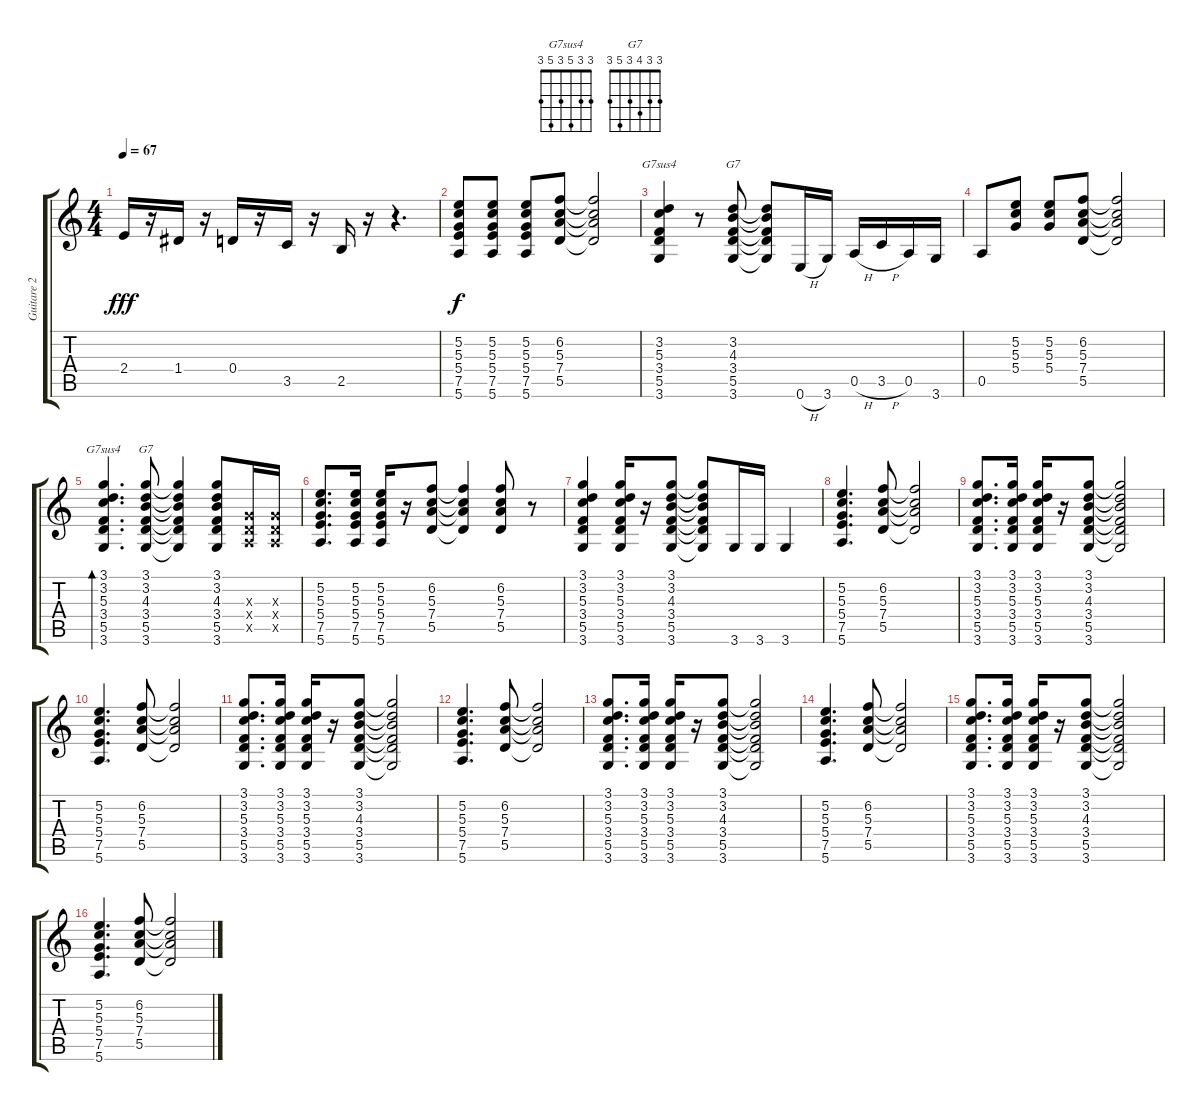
\track ("Guitare 2" "Guitare 2") {instrument acousticguitarsteel}
\staff {score tabs}
\tuning (E4 B3 G3 D3 A2 E2) {hide}
\chord ("G7sus4" x 3 5 3 5 3)
\chord ("G7" x 3 4 3 5 3)
\chord ("G7sus4" 3 3 5 3 5 3)
\chord ("G7" 3 3 4 3 5 3)
\ts (4 4)
\tempo 67
\clef g2
\ks c
2.4.16{dy fff} r.16 1.4.16 r.16 0.4.16 r.16 3.5.16 r.16 2.5.16 r.16 r.4{d} |
(5.2 5.3 5.4 7.5 5.6).8{dy f} (5.2 5.3 5.4 7.5 5.6).8 (5.2 5.3 5.4 7.5 5.6).8 (6.2 5.3 7.4 5.5).8 (6.2{t} 5.3{t} 7.4{t} 5.5{t}).2 |
(3.2 5.3 3.4 5.5 3.6).4{ch "G7sus4"} r.8 (3.2 4.3 3.4 5.5 3.6).8{ch "G7"} (3.2{t} 4.3{t} 3.4{t} 5.5{t} 3.6{t}).8 0.6{h}.16 3.6.16 0.5{h}.16 3.5{h}.16 0.5.16 3.6.16 |
0.5.8 (5.2 5.3 5.4).8 (5.2 5.3 5.4).8 (6.2 5.3 7.4 5.5).8 (6.2{t} 5.3{t} 7.4{t} 5.5{t}).2 |
(3.1 3.2 5.3 3.4 5.5 3.6).4{d bd 60 ch "G7sus4"} (3.1 3.2 4.3 3.4 5.5 3.6).8{ch "G7"} (3.1{t} 3.2{t} 4.3{t} 3.4{t} 5.5{t} 3.6{t}).4 (3.1 3.2 4.3 3.4 5.5 3.6).8 (0.3{x} 0.4{x} 0.5{x}).16 (0.3{x} 0.4{x} 0.5{x}).16 |
(5.2 5.3 5.4 7.5 5.6).8{d} (5.2 5.3 5.4 7.5 5.6).16 (5.2 5.3 5.4 7.5 5.6).16 r.16 (6.2 5.3 7.4 5.5).8 (6.2{t} 5.3{t} 7.4{t} 5.5{t}).4 (6.2 5.3 7.4 5.5).8 r.8 |
(3.1 3.2 5.3 3.4 5.5 3.6).4 (3.1 3.2 5.3 3.4 5.5 3.6).16 r.16 (3.1 3.2 4.3 3.4 5.5 3.6).8 (3.1{t} 3.2{t} 4.3{t} 3.4{t} 5.5{t} 3.6{t}).8 3.6.16 3.6.16 3.6.4 |
(5.2 5.3 5.4 7.5 5.6).4{d} (6.2 5.3 7.4 5.5).8 (6.2{t} 5.3{t} 7.4{t} 5.5{t}).2 |
(3.1 3.2 5.3 3.4 5.5 3.6).8{d} (3.1 3.2 5.3 3.4 5.5 3.6).16 (3.1 3.2 5.3 3.4 5.5 3.6).16 r.16 (3.1 3.2 4.3 3.4 5.5 3.6).8 (3.1{t} 3.2{t} 4.3{t} 3.4{t} 5.5{t} 3.6{t}).2 |
(5.2 5.3 5.4 7.5 5.6).4{d} (6.2 5.3 7.4 5.5).8 (6.2{t} 5.3{t} 7.4{t} 5.5{t}).2 |
(3.1 3.2 5.3 3.4 5.5 3.6).8{d} (3.1 3.2 5.3 3.4 5.5 3.6).16 (3.1 3.2 5.3 3.4 5.5 3.6).16 r.16 (3.1 3.2 4.3 3.4 5.5 3.6).8 (3.1{t} 3.2{t} 4.3{t} 3.4{t} 5.5{t} 3.6{t}).2 |
(5.2 5.3 5.4 7.5 5.6).4{d} (6.2 5.3 7.4 5.5).8 (6.2{t} 5.3{t} 7.4{t} 5.5{t}).2 |
(3.1 3.2 5.3 3.4 5.5 3.6).8{d} (3.1 3.2 5.3 3.4 5.5 3.6).16 (3.1 3.2 5.3 3.4 5.5 3.6).16 r.16 (3.1 3.2 4.3 3.4 5.5 3.6).8 (3.1{t} 3.2{t} 4.3{t} 3.4{t} 5.5{t} 3.6{t}).2 |
(5.2 5.3 5.4 7.5 5.6).4{d} (6.2 5.3 7.4 5.5).8 (6.2{t} 5.3{t} 7.4{t} 5.5{t}).2 |
(3.1 3.2 5.3 3.4 5.5 3.6).8{d} (3.1 3.2 5.3 3.4 5.5 3.6).16 (3.1 3.2 5.3 3.4 5.5 3.6).16 r.16 (3.1 3.2 4.3 3.4 5.5 3.6).8 (3.1{t} 3.2{t} 4.3{t} 3.4{t} 5.5{t} 3.6{t}).2 |
(5.2 5.3 5.4 7.5 5.6).4{d} (6.2 5.3 7.4 5.5).8 (6.2{t} 5.3{t} 7.4{t} 5.5{t}).2
